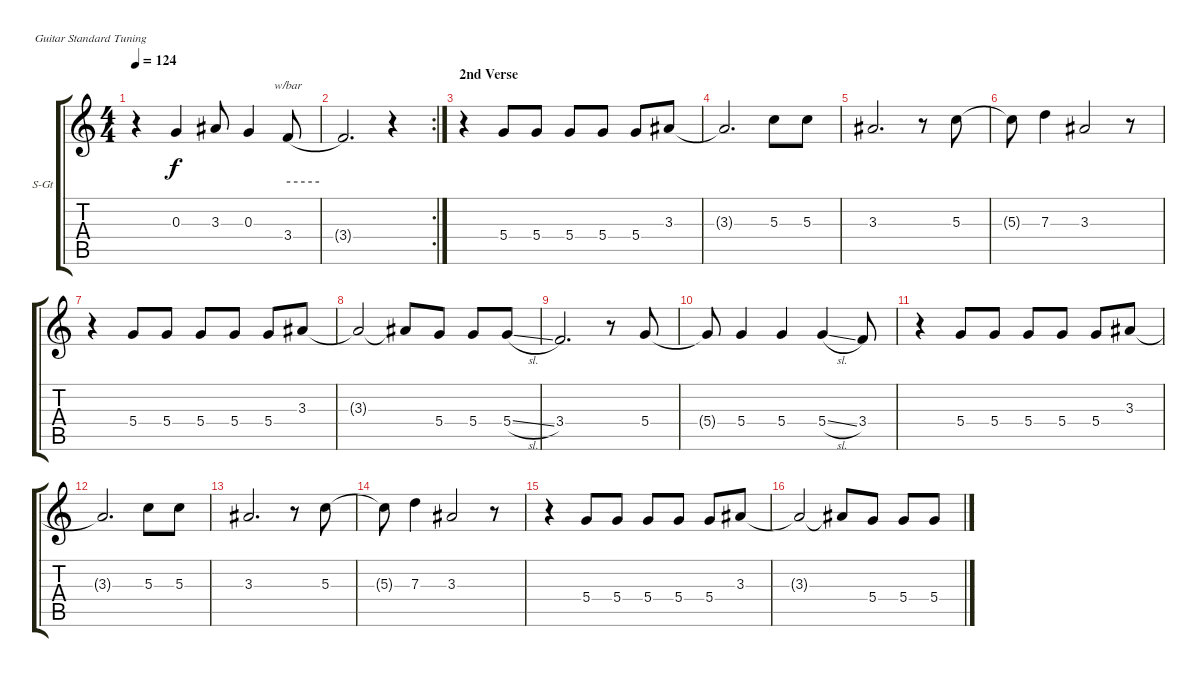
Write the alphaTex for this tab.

\bracketExtendMode groupsimilarinstruments
\firstSystemTrackNameOrientation horizontal
\otherSystemsTrackNameOrientation horizontal
\track ("Anthony (vocal)" "S-Gt") {instrument viola}
\staff {score tabs}
\tuning (E4 B3 G3 D3 A2 E2)
\displaytranspose 12
\ts (4 4)
\tempo 124
\clef g2
\ks c
r.4{dy f} 0.3.4 3.3.8 0.3.4 3.4.8{tbe (hold default 0 0 60 0)} |
\rc 2
3.4{t}.2{d} r.4 |
\section ("" "2nd Verse")
r.4 5.4.8 5.4.8 5.4.8 5.4.8 5.4.8 3.3.8 |
3.3{t}.2{d} 5.3.8 5.3.8 |
3.3.2{d} r.8 5.3.8 |
5.3{t}.8 7.3.4 3.3.2 r.8 |
r.4 5.4.8 5.4.8 5.4.8 5.4.8 5.4.8 3.3.8 |
3.3{t}.2 3.3{t}.8 5.4.8 5.4.8 5.4{sl}.8 |
3.4.2{d} r.8 5.4.8 |
5.4{t}.8 5.4.4 5.4.4 5.4{sl}.4 3.4.8 |
r.4 5.4.8 5.4.8 5.4.8 5.4.8 5.4.8 3.3.8 |
3.3{t}.2{d} 5.3.8 5.3.8 |
3.3.2{d} r.8 5.3.8 |
5.3{t}.8 7.3.4 3.3.2 r.8 |
r.4 5.4.8 5.4.8 5.4.8 5.4.8 5.4.8 3.3.8 |
3.3{t}.2 3.3{t}.8 5.4.8 5.4.8 5.4{sl}.8
